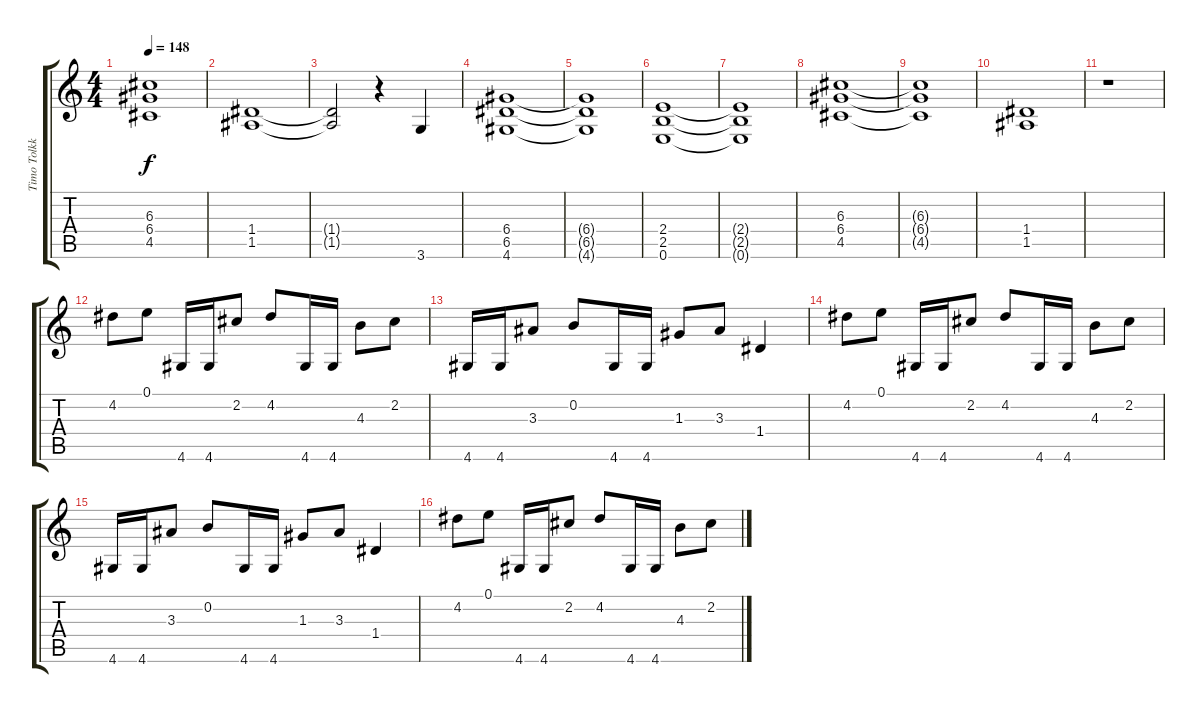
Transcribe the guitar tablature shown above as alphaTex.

\track ("Timo Tolkki" "Timo Tolkk") {instrument distortionguitar}
\staff {score tabs}
\tuning (E4 B3 G3 D3 A2 E2) {hide}
\ts (4 4)
\tempo 148
\clef g2
\ks c
(6.3{t} 6.4{t} 4.5{t}).1{dy f} |
(1.4 1.5).1 |
(1.4{t} 1.5{t}).2 r.4 3.6.4 |
(6.4 6.5 4.6).1 |
(6.4{t} 6.5{t} 4.6{t}).1 |
(2.4 2.5 0.6).1 |
(2.4{t} 2.5{t} 0.6{t}).1 |
(6.3 6.4 4.5).1 |
(6.3{t} 6.4{t} 4.5{t}).1 |
(1.4 1.5).1 |
r.1 |
4.2.8 0.1.8 4.6.16 4.6.16 2.2.8 4.2.8 4.6.16 4.6.16 4.3.8 2.2.8 |
4.6.16 4.6.16 3.3.8 0.2.8 4.6.16 4.6.16 1.3.8 3.3.8 1.4.4 |
4.2.8 0.1.8 4.6.16 4.6.16 2.2.8 4.2.8 4.6.16 4.6.16 4.3.8 2.2.8 |
4.6.16 4.6.16 3.3.8 0.2.8 4.6.16 4.6.16 1.3.8 3.3.8 1.4.4 |
4.2.8 0.1.8 4.6.16 4.6.16 2.2.8 4.2.8 4.6.16 4.6.16 4.3.8 2.2.8
